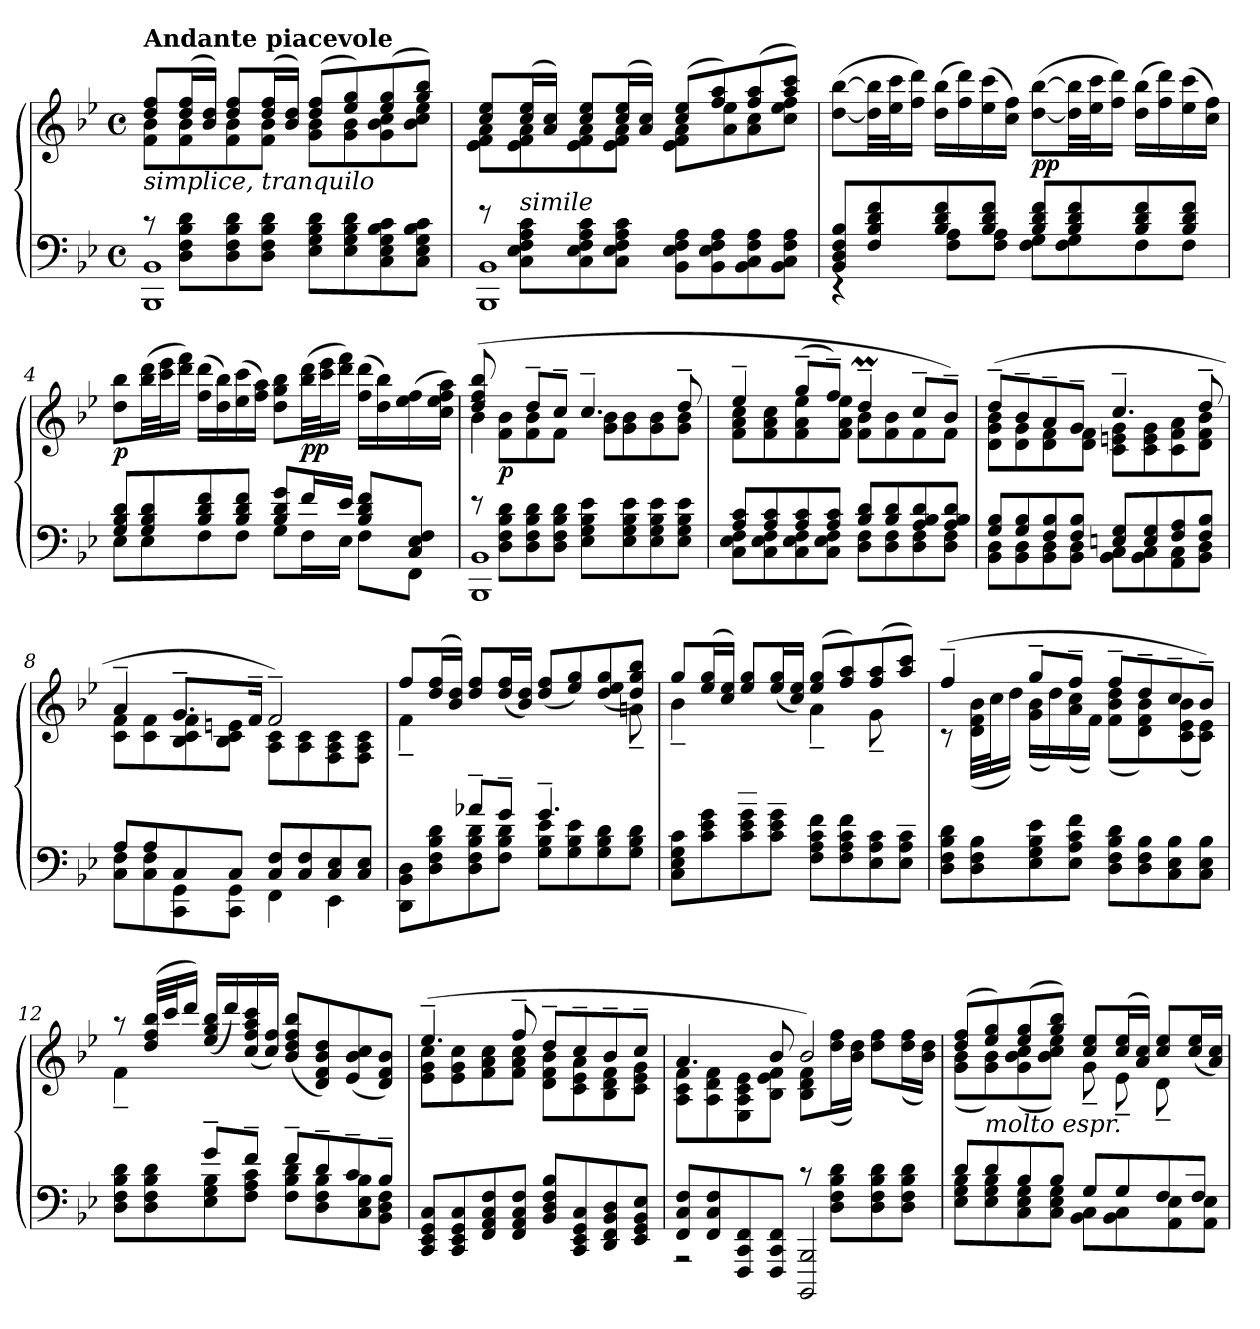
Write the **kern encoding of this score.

**kern	**kern	**dynam
*part1	*part1	*part1
*staff2	*staff1	*staff1/2
*clefF4	*clefG2	*
*k[b-e-]	*k[b-e-]	*
*B-:	*B-:	*
*M4/4	*M4/4	*
*met(c)	*met(c)	*
=1	=1	=1
*^	*^	*
!	!	!LO:TX:a:B:t=Andante piacevole	!	!
!	!	!LO:TX:b:i:t=simplice, tranquilo	!	!
1BBB- 1BB-	8rc	8dd/ 8ff/L	8f\ 8b-\L	.
.	8D\< 8F\< 8B-\< 8d\<L	(>16dd/ 16ff/L	8f\ 8b-\	.
.	.	16b-/ 16dd/JJ)	.	.
.	8D\< 8F\< 8B-\< 8d\<	8dd/ 8ff/L	8f\ 8b-\	.
.	8D\< 8F\< 8B-\< 8d\<J	(>16dd/ 16ff/L	8f\ 8b-\J	.
.	.	16b-/ 16dd/JJ)	.	.
.	8E-\< 8G\< 8B-\< 8d\<L	(>8dd/ 8ff/L	8g\ 8b-\L	.
.	8E-\< 8G\< 8B-\< 8d\<	8ee-/ 8gg/)	8g\ 8b-\	.
.	8C\< 8E-\< 8G\< 8B-\< 8c\<	(>8ee-/ 8gg/	8g\ 8b-\ 8cc\	.
.	8C\< 8E-\< 8G\< 8B-\< 8c\<J	8gg/ 8bb-/J)	8b-\ 8cc\ 8ee-\J	.
=2	=2	=2	=2	=2
1BBB- 1BB-	8re	8cc/ 8ee-/L	8e-\ 8f\ 8a\L	.
!	!LO:TX:a:i:t=simile	!	!	!
.	8C\ 8E-\ 8F\ 8A\ 8c\L	(>16cc/ 16ee-/L	8e-\ 8f\ 8a\	.
.	.	16a/ 16cc/JJ)	.	.
.	8C\ 8E-\ 8F\ 8A\ 8c\	8cc/ 8ee-/L	8e-\ 8f\ 8a\	.
.	8C\ 8E-\ 8F\ 8A\ 8c\J	(>16cc/ 16ee-/L	8e-\ 8f\ 8a\J	.
.	.	16a/ 16cc/JJ)	.	.
.	8BB-\ 8E-\ 8F\ 8A\L	(>8cc/ 8ee-/L	8e-\ 8f\ 8a\L	.
.	8BB-\ 8E-\ 8F\ 8A\	8ff/ 8aa/)	8a\ 8ee-\	.
.	8BB-\ 8C\ 8F\ 8A\	(>8ff/ 8aa/	8a\ 8cc\	.
.	8BB-\ 8C\ 8F\ 8A\J	8aa/ 8ccc/J)	8cc\ 8ee-\ 8ff\J	.
*	*	*v	*v	*
!!LO:LB:g=z
=3	=3	=3	=3
8BB-/ 8D/ 8F/ 8B-/L	4rEE	(>[8dd\ [8bb-\L	.
8F/ 8B-/ 8d/ 8f/	.	32dd\] 32bb-\]LL	.
.	.	32ee-\ 32ccc\J	.
.	.	16ff\ 16ddd\JJ)	.
8B-/ 8d/ 8f/	8F\ 8A\L	(>16dd\ 16bb-\LL	.
.	.	16ff\ 16ddd\)	.
8B-/ 8d/ 8f/J	8F\ 8A\J	(>16ee-\ 16ccc\	.
.	.	16cc\ 16ff\JJ)	.
!	!	!	!LO:DY:b
8B-/ 8d/ 8f/L	8F\ 8G\L	(>[8dd\ [8bb-\L	pp
8B-/ 8d/ 8f/	8F\ 8G\	32dd\] 32bb-\]LL	.
.	.	32ee-\ 32ccc\J	.
.	.	16ff\ 16ddd\JJ)	.
8B-/ 8d/ 8f/	8F\	(>16dd\ 16bb-\LL	.
.	.	16ff\ 16ddd\)	.
8B-/ 8d/ 8f/J	8F\J	(>16ee-\ 16ccc\	.
.	.	16cc\ 16ff\JJ)	.
=4	=4	=4	=4
!	!	!	!LO:DY:b
8G/ 8B-/ 8d/L	8E-\L	8dd\ 8bb-\L	p
8G/ 8B-/ 8d/	8E-\	(>32bb-\ 32ddd\LL	.
.	.	32ccc\ 32eee-\J	.
.	.	16ddd\ 16fff\JJ)	.
8B-/ 8d/ 8f/	8F\	(>16ff\ 16ddd\LL	.
.	.	16dd\ 16bb-\)	.
8B-/ 8d/ 8f/J	8F\J	(>16ee-\ 16ccc\	.
.	.	16ff\ 16aa\JJ)	.
8B-/ 8d/ 8g/L	8G\L	8dd\ 8gg\ 8bb-\L	.
!	!	!	!LO:DY:b
16f/L	16F\L	(>32bb-\ 32ddd\LL	pp
.	.	32ccc\ 32eee-\J	.
16e-/JJ	16E-\JJ	16ddd\ 16fff\JJ)	.
8B-/ 8d/ 8f/L	8F\L	(>16ff\ 16ddd\LL	.
.	.	16dd\ 16bb-\)	.
8C/ 8E-/ 8F/J	8FF\J	(>16ee-\ 16ff\	.
.	.	16cc\ 16ee-\ 16ff\ 16aa\JJ)	.
!!LO:LB:g=z
=5	=5	=5	=5
*	*	*^	*
1BBB- 1BB-	8re	(<4b-~<\	8dd/ 8ff/ 8bb-/	.
!	!	!	!	!LO:DY:b
.	8D\ 8F\ 8B-\ 8d\L	.	8f\ 8b-\L	p
.	8D\ 8F\ 8B-\ 8d\	8dd~>/L	8f\ 8b-\	.
.	8D\ 8F\ 8B-\ 8d\J	8cc~>/J	8f\J	.
.	8E-\ 8G\ 8B-\ 8e-\L	4.cc~>/	8g\ 8b-\L	.
.	8E-\ 8G\ 8B-\ 8e-\	.	8g\ 8b-\	.
.	8E-\ 8G\ 8B-\ 8e-\	.	8g\ 8b-\	.
.	8E-\ 8G\ 8B-\ 8e-\J	8dd~>/	8g\ 8b-\J	.
=6	=6	=6	=6	=6
8A/ 8c/L	8C\ 8E-\ 8F\L	4ee-~>/	8f\ 8a\ 8cc\L	.
8A/ 8c/	8C\ 8E-\ 8F\	.	8f\ 8a\ 8cc\	.
8A/ 8c/	8C\ 8E-\ 8F\	(>8gg~>/L	8f\ 8a\ 8ee-\	.
8A/ 8c/J	8C\ 8E-\ 8F\J	8ff~>/J)	8f\ 8a\ 8ee-\J	.
8B-/ 8d/L	8D\ 8F\L	4ddm~>/	8f\ 8b-\L	.
8B-/ 8d/	8D\ 8F\	.	8f\ 8b-\	.
8A/ 8B-/ 8d/	8D\ 8F\	8cc~>/L	8f\	.
8A/ 8B-/ 8d/J	8D\ 8F\J	8b-~>/J)	8f\J	.
=7	=7	=7	=7	=7
8G/ 8B-/L	8BB-\ 8D\L	(>8dd~>/L	8d\ 8g\ 8b-\L	.
8G/ 8B-/	8BB-\ 8D\	8b-~>/	8d\ 8g\	.
8F/ 8B-/	8BB-\ 8D\	8a~>/	8d\ 8f\	.
8F/ 8B-/J	8BB-\ 8D\J	8g~>/J	8d\ 8f\J	.
8En/ 8G/L	8BB-\ 8C\L	4.cc~>/	8c\ 8en\ 8g\L	.
8E/ 8G/	8BB-\ 8C\	.	8c\ 8e\ 8g\	.
8F/ 8A/	8AA\ 8C\	.	8c\ 8f\ 8a\	.
8F/ 8B-/J	8BB-\ 8D\J	8dd~>/	8d\ 8f\ 8b-\J	.
!!LO:LB:g=z	!!
=8	=8	=8	=8	=8
8C\ 8F\L	8A/L	4a~>/	8c\ 8f\L	.
8C\ 8F\	8A/	.	8c\ 8f\	.
8CC\ 8GG\	8C/	8.g~>/L	8B-\ 8c\ 8f\	.
8CC\ 8GG\J	8C/J	.	8B-\ 8c\ 8en\J	.
.	.	16f~>/Jk	.	.
4FF\	8C/ 8F/L	2f~>/)	8A\ 8c\L	.
.	8C/ 8F/	.	8A\ 8c\	.
4EE-\	8C/ 8E-/	.	8F\ 8A\ 8c\	.
.	8C/ 8E-/J	.	8F\ 8A\ 8c\J	.
=9	=9	=9	=9	=9
4ryy	8DD\ 8BB-\ 8D\L	8ff/L	(<4f~<\	.
.	8D\ 8F\ 8B-\ 8d\	(>16dd/ 16ff/L	.	.
.	.	16b-/ 16dd/JJ)	.	.
8a-X~>/L	8D\ 8F\ 8B-\ 8d\	8dd/ 8ff/L	8ryy	.
*	*	*v	*v	*
8g~>/J	8F\ 8B-\ 8d\J	(>16dd/ 16ff/L	.
.	.	16b-/ 16dd/JJ)	.
4.g~>/	8G\ 8B-\ 8e-\L	(>8dd/ 8ff/L	.
.	8G\ 8B-\ 8e-\	8ee-/ 8gg/)	.
.	8G\ 8B-\ 8d\	(>8dd/ 8ee-/ 8gg/	.
*	*	*^	*
8ryy	8G\ 8B-\ 8d\J	8dd/ 8gg/ 8bb-/J)	8an~<\	.
=10	=10	=10	=10	=10
4ryy	8C\ 8E-\ 8G\ 8c\L	8gg/L	4b-~<\	.
.	8c\ 8e-\ 8g\	(>16ee-/ 16gg/L	.	.
.	.	16cc/ 16ee-/JJ)	.	.
8dd~>/L	8c\ 8e-\ 8g\	8ee-/ 8gg/L	4ryy	.
8cc~>/J	8c\ 8e-\ 8g\J	(>16ee-/ 16gg/L	.	.
.	.	16cc/ 16ee-/JJ)	.	.
4.ryy	8F\ 8A\ 8c\ 8f\L	(>8ee-/ 8gg/L	4a~<\	.
.	8F\ 8A\ 8c\ 8f\	8ff/ 8aa/)	.	.
.	8E-\ 8A\ 8c\	(>8ff/ 8aa/	8g~>\L	.
8f~>/J)	8E-\ 8A\ 8c\J	8aa/ 8ccc/J)	8ryy	.
*v	*v	*	*	*
!!LO:PB:g=z	!!
=11	=11	=11	=11
8D\ 8F\ 8B-\ 8d\L	(>4ff~>/	8rc	.
8D\ 8F\ 8B-\	.	(<32d\ 32f\ 32b-\LLL	.
.	.	32cc\J	.
.	.	16dd\JJ)	.
8E-\ 8G\ 8B-\ 8e-\	8gg~>/L	(<16g\ 16b-\LL	.
.	.	16dd\)	.
8E-\ 8A\ 8c\ 8f\J	8ff~>/J	(<16a\ 16cc\	.
.	.	16f\JJ)	.
8D\ 8F\ 8B-\ 8d\L	8ff~>/L	(<8f\ 8b-\ 8dd\L	.
8D\ 8F\ 8B-\	8dd~>/	8d\ 8f\ 8b-\)	.
8C\ 8E-\ 8B-\	8cc~>/	(<8c\ 8e-\ 8b-\	.
8C\ 8E-\ 8B-\J	8b-~>/J)	8c\ 8e-\J)	.
=12	=12	=12	=12
*^	*	*	*
4ryy	8D\ 8F\ 8B-\ 8d\L	8raa	(<4f~<\	.
.	8D\ 8F\ 8B-\ 8d\	(>32dd/ 32ff/ 32bb-/LLL	.	.
.	.	32ccc/J	.	.
.	.	16ddd/JJ)	.	.
8g~>/L	8E-\ 8G\ 8B-\	(>16ee-/ 16gg/ 16bb-/LL	2.ryy	.
.	.	16ddd/)	.	.
8f~>/J	8F\ 8A\ 8c\J	(>16cc/ 16ff/ 16aa/ 16ccc/	.	.
.	.	16cc/ 16ff/JJ)	.	.
8f~>/L	8F\ 8B-\ 8d\L	(>8b-/ 8dd/ 8ff/ 8bb-/L	.	.
8d~>/	8D\ 8F\ 8B-\	8d/ 8f/ 8b-/ 8dd/)	.	.
8c~>/	8C\ 8E-\ 8B-\	(>8e-/ 8b-/ 8cc/	.	.
8B-~>/J)	8BB-\ 8D\ 8F\J	8d/ 8f/ 8b-/J)	.	.
=13	=13	=13	=13	=13
!LO:TX:b:t=pesante	!	!	!	!
*v	*v	*	*	*
8CC/ 8EE-/ 8GG/ 8C/L	(>4.ee-~>/	8e-\ 8g\ 8cc\L	.
8CC/ 8EE-/ 8GG/ 8C/	.	8e-\ 8g\ 8cc\	.
8FF/ 8AA/ 8C/ 8F/	.	8f\ 8a\ 8cc\	.
8FF/ 8AA/ 8C/ 8F/J	8ff~>/	8f\ 8a\ 8cc\J	.
8BB-/ 8D/ 8F/ 8B-/L	8dd~>/L	8d\ 8f\ 8b-\L	.
8CC/ 8EE-/ 8GG/ 8C/	8cc~>/	8c\ 8e-\ 8a\	.
8DD/ 8FF/ 8BB-/ 8D/	8b-~>/	8B-\ 8d\ 8f\	.
8EE-/ 8GG/ 8BB-/ 8E-/J	8cc~>/J	8c\ 8e-\ 8g\J	.
!!LO:LB:g=z	!!
=14	=14	=14	=14
*^	*	*	*
8FF/ 8C/ 8F/L	2rBBB	4.a/	8A\ 8c\ 8f\L	.
8FF/ 8C/ 8F/	.	.	8A\ 8d\ 8f\	.
8FFF/ 8CC/ 8FF/	.	.	8E-\ 8A\ 8c\ 8e-\	.
8FFF/ 8CC/ 8FF/J	.	8b-/	8B-\ 8e-\ 8f\J	.
2BBBB-/ 2BBB-/	8rB	2b-/)	8B-\ 8d\ 8f\L	.
.	8D\ 8F\ 8B-\ 8d\L	.	(<16dd\ 16ff\L	.
.	.	.	16b-\ 16dd\JJ)	.
.	8D\ 8F\ 8B-\ 8d\	.	8dd\ 8ff\L	.
.	8D\ 8F\ 8B-\ 8d\J	.	(<16dd\ 16ff\L	.
.	.	.	16b-\ 16dd\JJ)	.
=15	=15	=15	=15	=15
*	*^	*	*	*
2..ryy	8d/L	8E-\ 8G\ 8B-\L	(>8dd/ 8ff/L	(<8g\ 8b-\L	.
!	!	!	!LO:TX:b:i:t=molto espr.	!	!
.	8d/	8E-\ 8G\ 8B-\	8ee-/ 8gg/)	8g\ 8b-\)	.
.	8B-/	8C\ 8E-\ 8G\	(>8ee-/ 8gg/	(<8g\ 8b-\ 8cc\	.
.	8B-/J	8C\ 8E-\ 8G\J	8gg/ 8bb-/J)	8b-\ 8cc\ 8ee-\J)	.
.	8G/L	8BB-\ 8C\L	8cc/ 8ee-/L	8g~<\L	.
.	8G/	8BB-\ 8C\	(>16cc/ 16ee-/L	8e-~<\	.
.	.	.	16a/ 16cc/JJ)	.	.
.	8F/	8AA\ 8E-\	8cc/ 8ee-/L	8d~<\	.
8c~</J	8F/J	8AA\ 8E-\J	(>16cc/ 16ee-/L	8ryy	.
.	.	.	16a/ 16cc/JJ)	.	.
*v	*v	*v	*	*	*
*	*v	*v	*
=	=	=
*-	*-	*-
